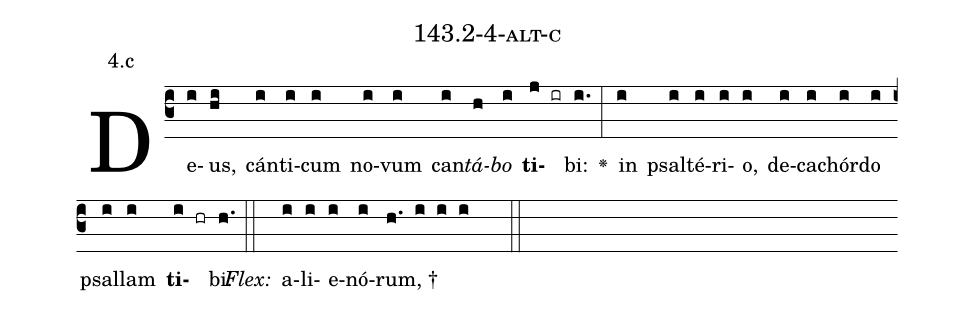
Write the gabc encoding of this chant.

name: 143.2-4-alt-c;
annotation: 4.c;
%%
(c3)De(i)us,(hi) cán(i)ti(i)cum(i) no(i)vum(i) can(i)<i>tá</i>(h)<i>bo</i>(i) <b>ti</b>(j ir)bi:(i.) <v>\greheightstar</v>(:) in(i) psal(i)té(i)ri(i)o,(i) de(i)ca(i)chór(i)do(i) psal(i)lam(i) <b>ti</b>(i hr)bi.(h.) (::)
<i>Flex:</i>()  a(i)li(i)e(i)nó(i)rum, †(h. i i i  ::)

%E(i) u(i) o(i) u(i) a(i) e.(h.) (::)
